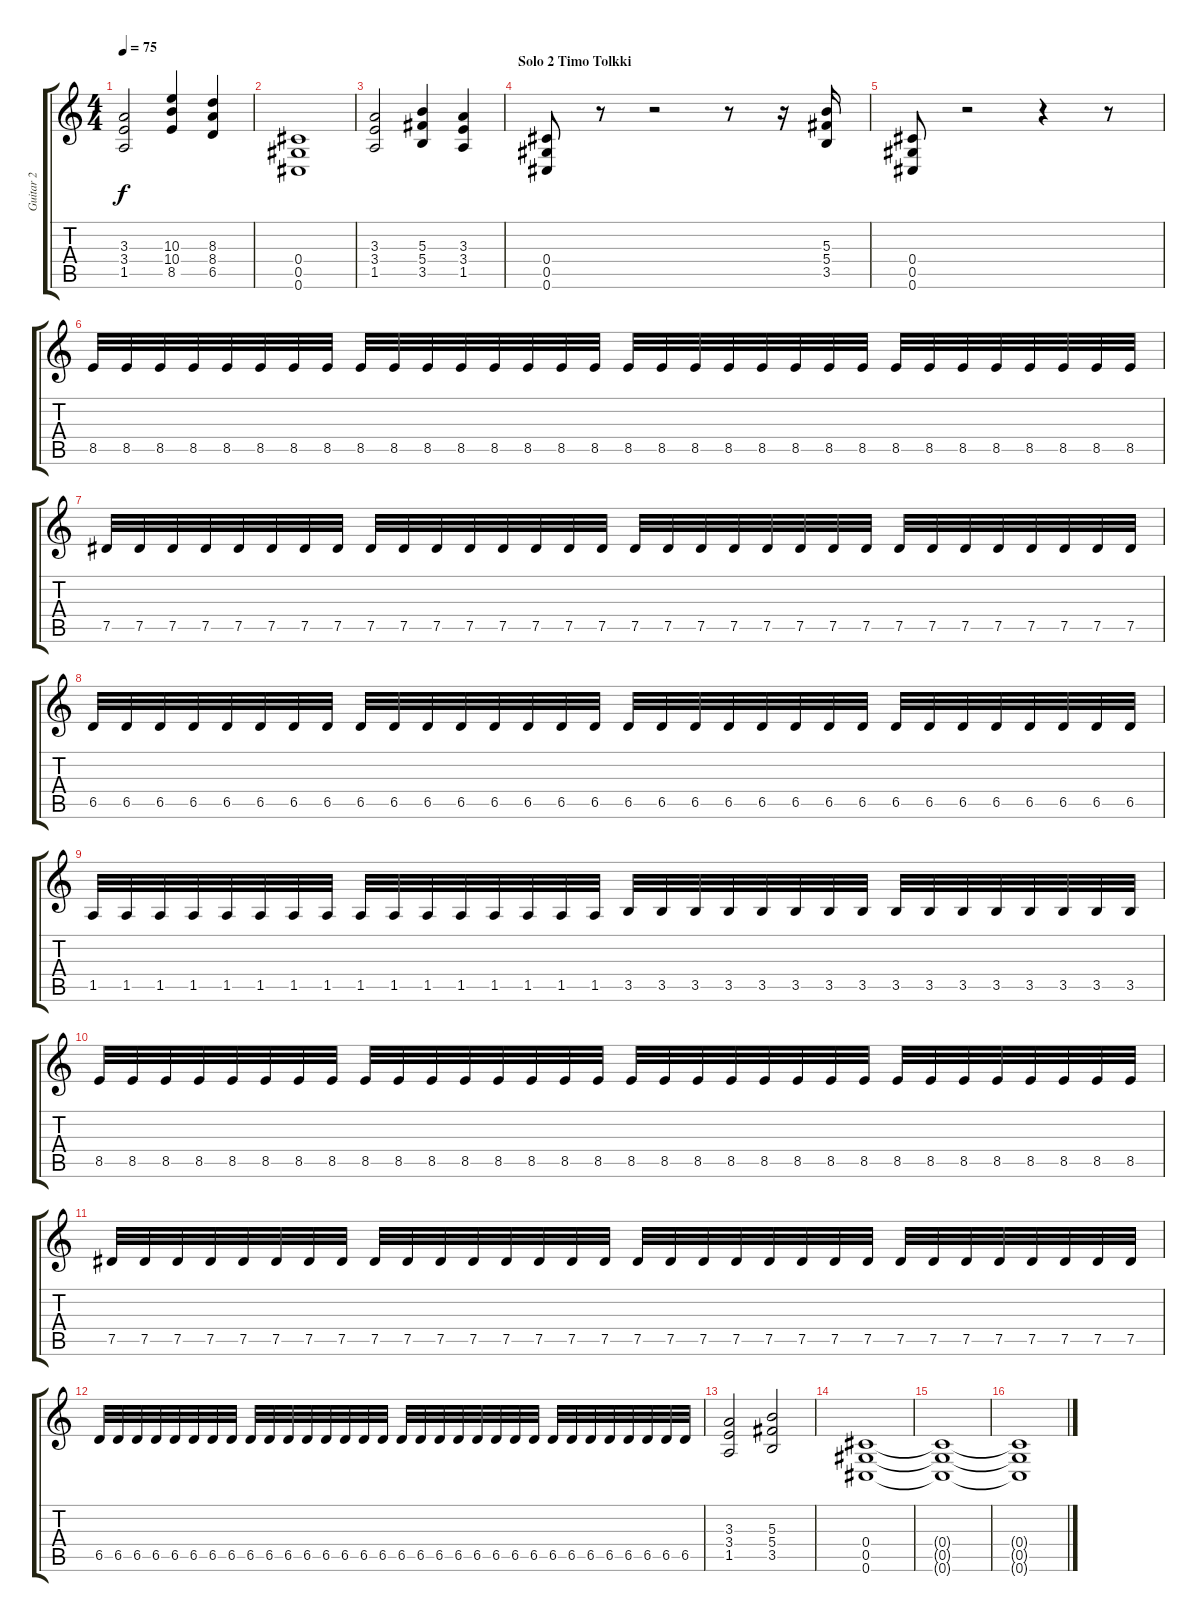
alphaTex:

\track ("Guitar 2" "Guitar 2") {instrument overdrivenguitar}
\staff {score tabs}
\tuning (Eb4 Bb3 Gb3 Db3 Ab2 Db2) {hide}
\ts (4 4)
\tempo 75
\clef g2
\ks c
(3.3 3.4 1.5).2{dy f} (10.3 10.4 8.5).4 (8.3 8.4 6.5).4 |
(0.4 0.5 0.6).1 |
(3.3 3.4 1.5).2 (5.3 5.4 3.5).4 (3.3 3.4 1.5).4 |
\section ("" "Solo 2 Timo Tolkki")
(0.4 0.5 0.6).8 r.8 r.2 r.8 r.16 (5.3 5.4 3.5).16 |
(0.4 0.5 0.6).8 r.2 r.4 r.8 |
8.5.32 8.5.32 8.5.32 8.5.32 8.5.32 8.5.32 8.5.32 8.5.32 8.5.32 8.5.32 8.5.32 8.5.32 8.5.32 8.5.32 8.5.32 8.5.32 8.5.32 8.5.32 8.5.32 8.5.32 8.5.32 8.5.32 8.5.32 8.5.32 8.5.32 8.5.32 8.5.32 8.5.32 8.5.32 8.5.32 8.5.32 8.5.32 |
7.5.32 7.5.32 7.5.32 7.5.32 7.5.32 7.5.32 7.5.32 7.5.32 7.5.32 7.5.32 7.5.32 7.5.32 7.5.32 7.5.32 7.5.32 7.5.32 7.5.32 7.5.32 7.5.32 7.5.32 7.5.32 7.5.32 7.5.32 7.5.32 7.5.32 7.5.32 7.5.32 7.5.32 7.5.32 7.5.32 7.5.32 7.5.32 |
6.5.32 6.5.32 6.5.32 6.5.32 6.5.32 6.5.32 6.5.32 6.5.32 6.5.32 6.5.32 6.5.32 6.5.32 6.5.32 6.5.32 6.5.32 6.5.32 6.5.32 6.5.32 6.5.32 6.5.32 6.5.32 6.5.32 6.5.32 6.5.32 6.5.32 6.5.32 6.5.32 6.5.32 6.5.32 6.5.32 6.5.32 6.5.32 |
1.5.32 1.5.32 1.5.32 1.5.32 1.5.32 1.5.32 1.5.32 1.5.32 1.5.32 1.5.32 1.5.32 1.5.32 1.5.32 1.5.32 1.5.32 1.5.32 3.5.32 3.5.32 3.5.32 3.5.32 3.5.32 3.5.32 3.5.32 3.5.32 3.5.32 3.5.32 3.5.32 3.5.32 3.5.32 3.5.32 3.5.32 3.5.32 |
8.5.32 8.5.32 8.5.32 8.5.32 8.5.32 8.5.32 8.5.32 8.5.32 8.5.32 8.5.32 8.5.32 8.5.32 8.5.32 8.5.32 8.5.32 8.5.32 8.5.32 8.5.32 8.5.32 8.5.32 8.5.32 8.5.32 8.5.32 8.5.32 8.5.32 8.5.32 8.5.32 8.5.32 8.5.32 8.5.32 8.5.32 8.5.32 |
7.5.32 7.5.32 7.5.32 7.5.32 7.5.32 7.5.32 7.5.32 7.5.32 7.5.32 7.5.32 7.5.32 7.5.32 7.5.32 7.5.32 7.5.32 7.5.32 7.5.32 7.5.32 7.5.32 7.5.32 7.5.32 7.5.32 7.5.32 7.5.32 7.5.32 7.5.32 7.5.32 7.5.32 7.5.32 7.5.32 7.5.32 7.5.32 |
6.5.32 6.5.32 6.5.32 6.5.32 6.5.32 6.5.32 6.5.32 6.5.32 6.5.32 6.5.32 6.5.32 6.5.32 6.5.32 6.5.32 6.5.32 6.5.32 6.5.32 6.5.32 6.5.32 6.5.32 6.5.32 6.5.32 6.5.32 6.5.32 6.5.32 6.5.32 6.5.32 6.5.32 6.5.32 6.5.32 6.5.32 6.5.32 |
(3.3 3.4 1.5).2 (5.3 5.4 3.5).2 |
(0.4 0.5 0.6).1 |
(0.4{t} 0.5{t} 0.6{t}).1 |
(0.4{t} 0.5{t} 0.6{t}).1
